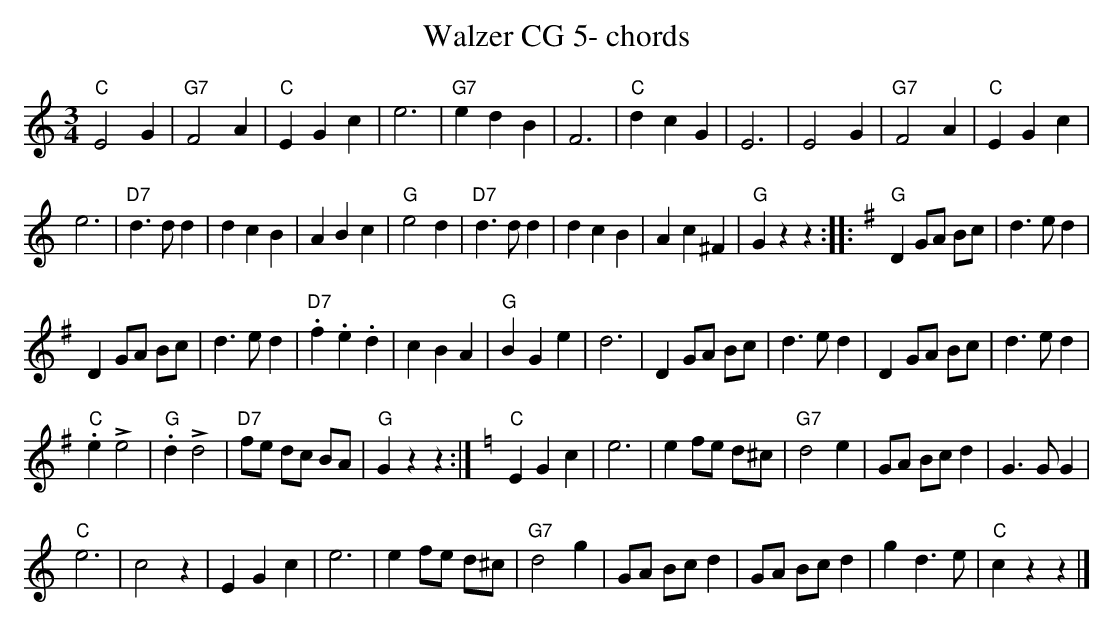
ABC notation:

X:1
T:Walzer CG 5- chords
M:3/4
L:1/4
K:Cmaj%%MIDI gchordon
"C"E2G | "G7"F2A | "C"EGc | e3 | "G7"edB | F3 | "C"dcG | E3 | E2G | "G7"F2A | "C"EGc |
e3 | "D7"d>dd | dcB | ABc | "G"e2d | "D7"d>dd | dcB | Ac^F | "G"Gzz :: [K:Gmaj] [L:1/8] "G"D2 GA Bc | d3ed2 |
D2 GA Bc | d3ed2 | "D7".f2.e2.d2 | c2B2A2 | "G"B2G2e2 | d6 | D2 GA Bc | d3ed2 | D2 GA Bc | d3ed2 |
"C".e2 !>!e4 | "G".d2 !>!d4 | "D7"fe dc BA | "G"G2z2z2 :| [K:Cmaj] "C"E2G2c2 | e6 | e2fe d^c | "G7"d4e2 | GA Bc d2 | G3GG2 |
"C"e6 | c4z2 | E2G2c2 | e6 | e2 fe d^c | "G7"d4g2 | GA Bc d2 | GA Bcd2 | g2 d3e | "C"c2z2z2 |]
